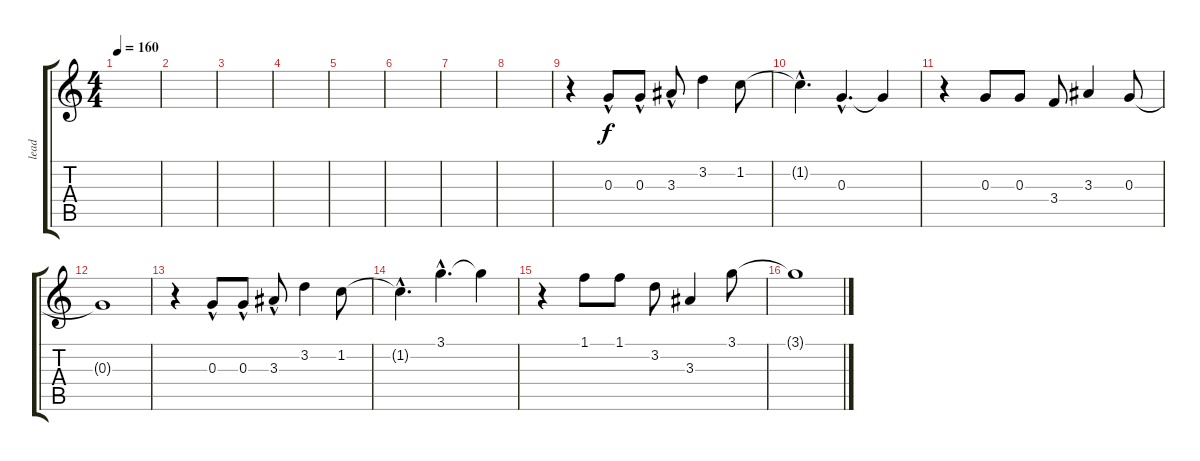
\track ("lead" "lead") {instrument distortionguitar}
\staff {score tabs}
\tuning (E4 B3 G3 D3 A2 E2) {hide}
\ts (4 4)
\tempo 160
\clef g2
\ks c
|
|
|
|
|
|
|
|
r.4 0.3{hac}.8 0.3{hac}.8 3.3{hac}.8 3.2.4 1.2.8 |
1.2{hac t}.4{d} 0.3{hac}.4{d} 0.3{t}.4 |
r.4 0.3.8 0.3.8 3.4.8 3.3.4 0.3.8 |
0.3{t}.1 |
r.4 0.3{hac}.8 0.3{hac}.8 3.3{hac}.8 3.2.4 1.2.8 |
1.2{hac t}.4{d} 3.1{hac}.4{d} 3.1{t}.4 |
r.4 1.1.8 1.1.8 3.2.8 3.3.4 3.1.8 |
3.1{t}.1
